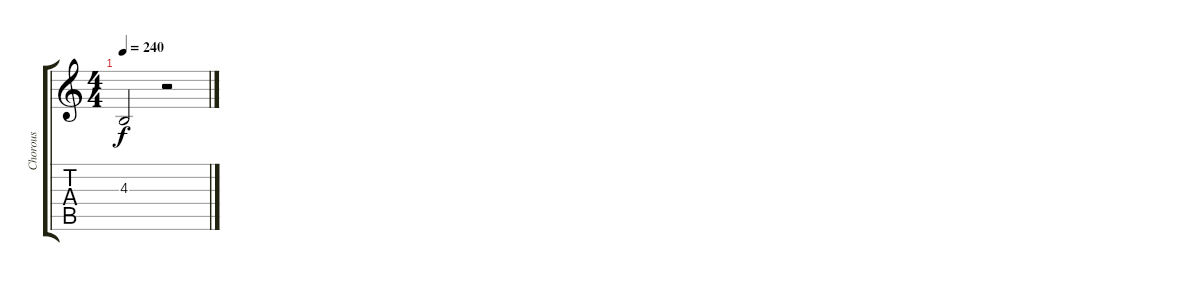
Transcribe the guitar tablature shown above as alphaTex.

\track ("Chorous" "Chorous") {instrument lead6voice}
\staff {score tabs}
\tuning (E4 B3 G3 D3 A2 E2) {hide}
\ts (4 4)
\tempo 240
\clef g2
\ks c
4.3.2{dy f} r.2
